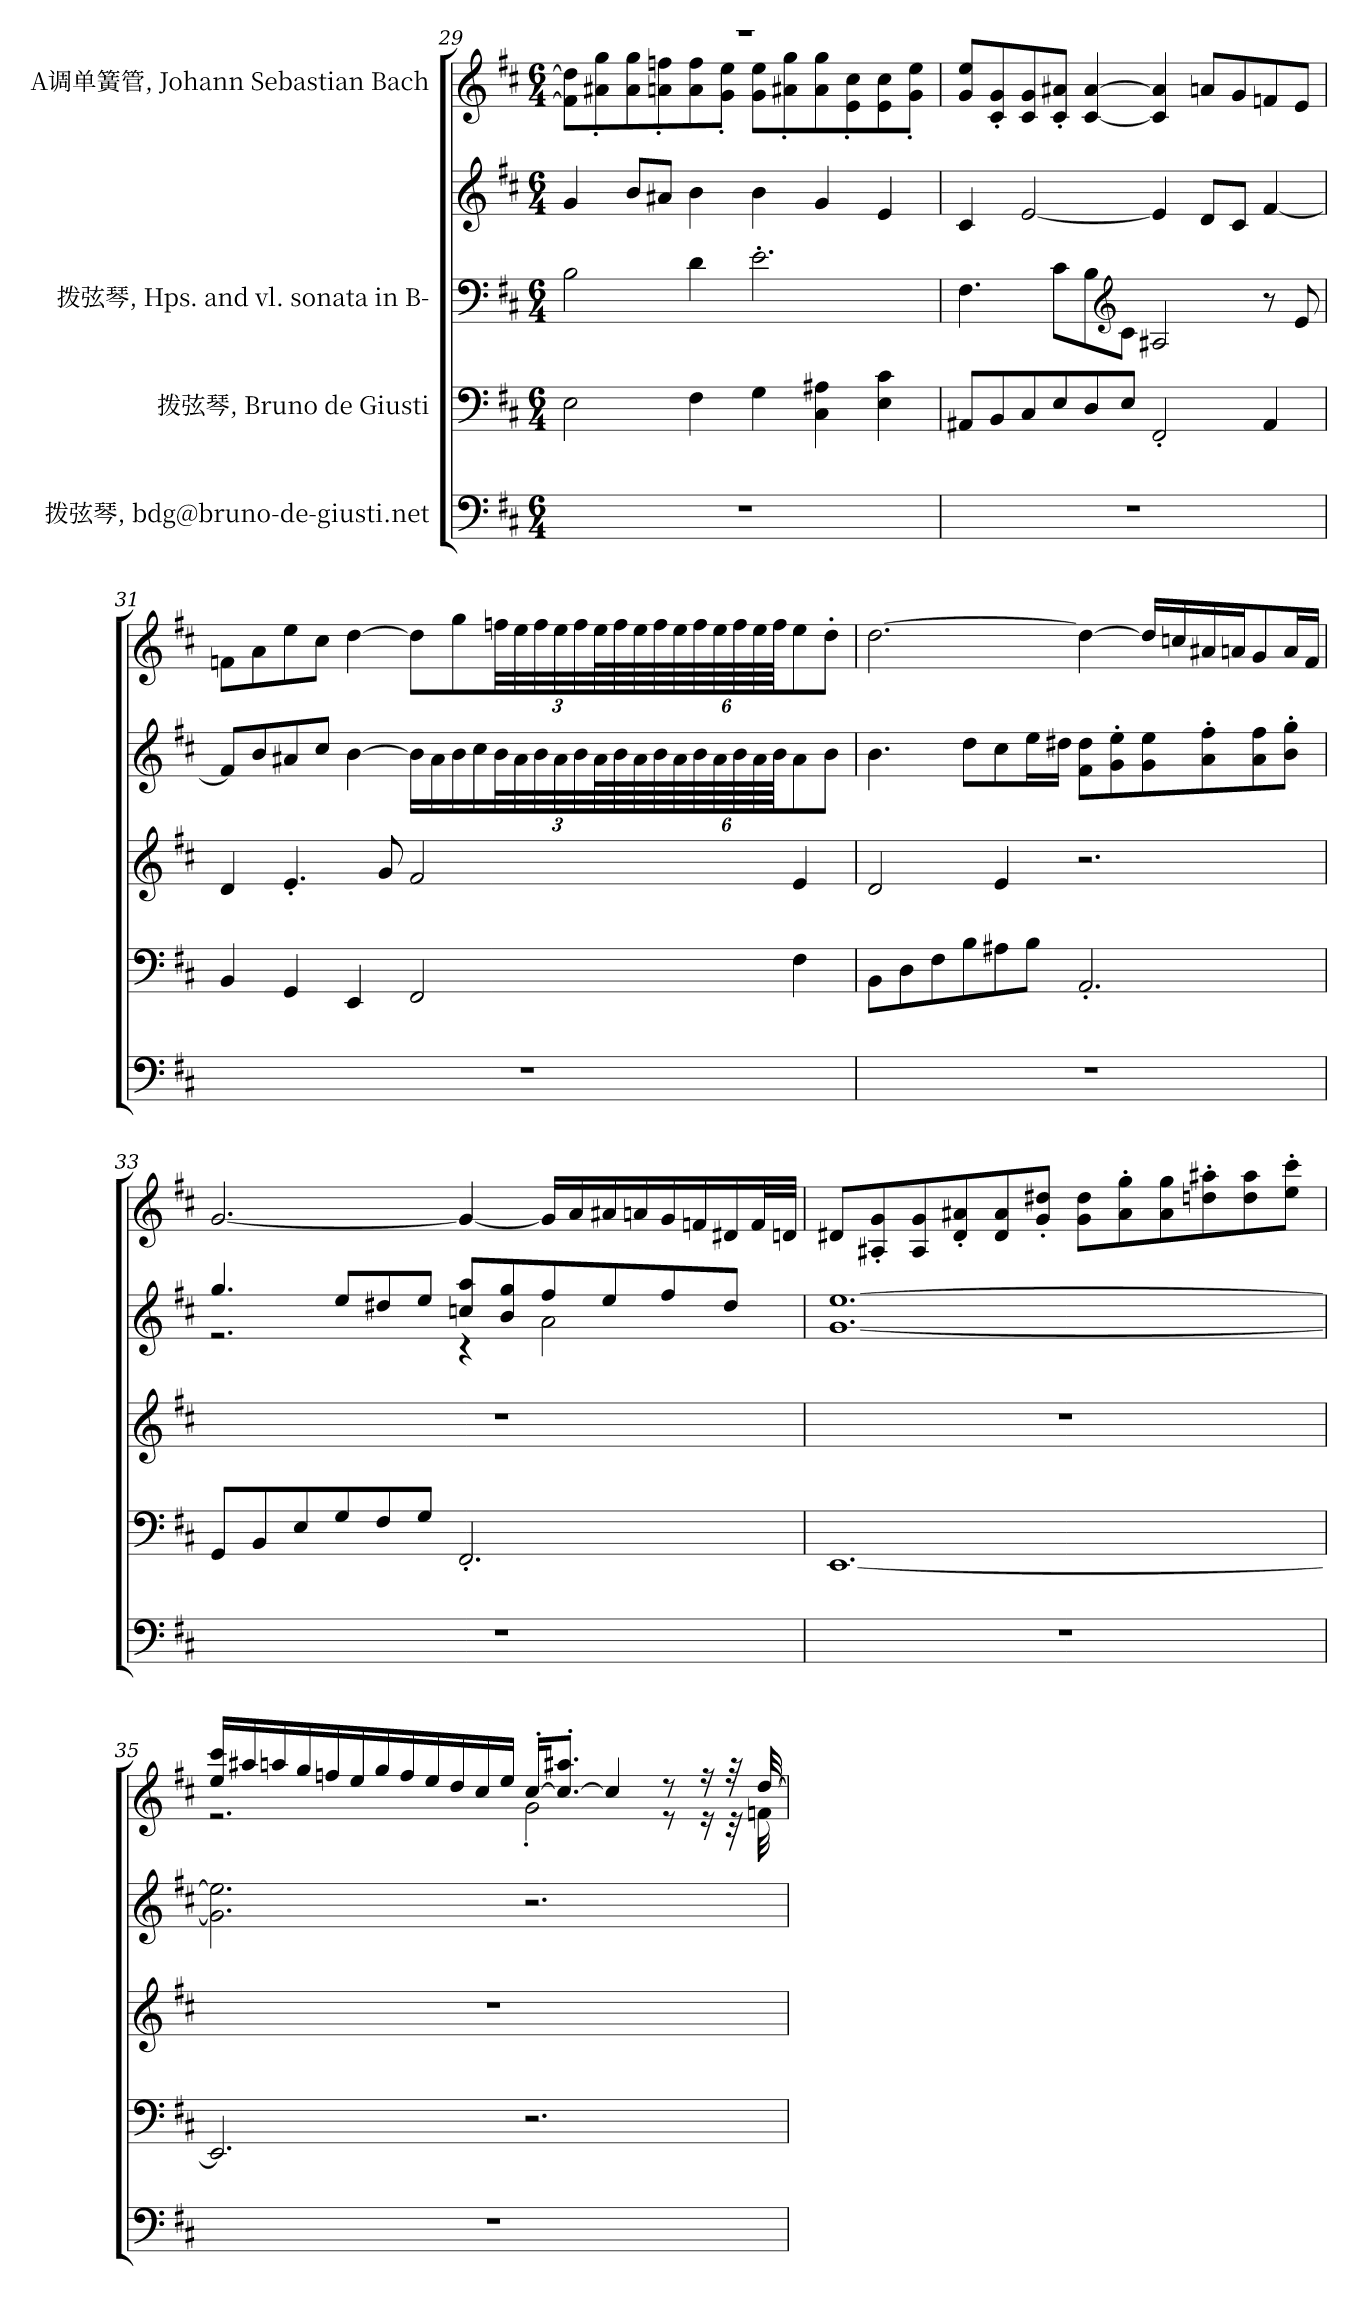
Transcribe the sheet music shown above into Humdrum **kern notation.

**kern	**kern	**kern	**kern	**kern
*part4	*part3	*part2	*part2	*part1
*staff5	*staff4	*staff3	*staff2	*staff1
*I"拨弦琴, bdg@bruno-de-giusti.net	*I"拨弦琴, Bruno de Giusti	*I"拨弦琴, Hps. and vl. sonata in B-	*	*I"A调单簧管, Johann Sebastian Bach
!!LO:LB:g=z
*clefF4	*clefF4	*clefF4	*clefG2	*clefG2
*	*	*	*	*ITrd2c3
*k[f#c#]	*k[f#c#]	*k[f#c#]	*k[f#c#]	*k[f#c#g#d#a#]
*M6/4	*M6/4	*M6/4	*M6/4	*M6/4
*MM52	*MM52	*MM52	*MM52	*MM52
=29	=29	=29	=29	=29
*	*	*	*	*^
1.r	2E\	2B\	4g/	1.r	8d\] 8b\]L
.	.	.	.	.	8f##X\' 8ee\'
.	.	.	8b/L	.	8f##\ 8ee\
*	*	*	*	*MM52	*
.	.	.	8a#X/J	.	8f#X\' 8ddn\'
.	4F#\	4d\	4b\	.	8f#\ 8dd\
.	.	.	.	.	8e\' 8cc#\'J
*	*	*	*	*MM48	*
.	4G\	2.e'\	4b\	.	8e\ 8cc#\L
*	*	*	*	*MM50	*
.	.	.	.	.	8f##X\' 8ee\'
*	*	*	*	*MM52	*
.	4C#\ 4A#X\	.	4g/	.	8f##\ 8ee\
.	.	.	.	.	8c#\' 8a#\'
.	4E\ 4c#\	.	4e/	.	8c#\ 8a#\
.	.	.	.	.	8e\' 8cc#\'J
*	*	*	*	*v	*v
=30	=30	=30	=30	=30
*	*	*	*	*MM51
1.r	8AA#X/L	4.F#\	4c#/	8e/ 8cc#/L
*	*	*	*	*MM50
.	8BB/	.	.	8A#/' 8e/'
*	*	*	*	*MM52
.	8C#/	.	[2e/	8A#/ 8e/
.	8E/	8c#\L	.	8A#/' 8f##X/'J
*	*	*	*	*MM45
.	8D/	8B\	.	[4A#/ [4f##/
*	*	*clefG2	*	*
.	8E/J	8c#\J	.	.
*	*	*	*	*MM45
.	2FF#'/	2A#X/	4e/]	4A#/] 4f##/]
.	.	.	8d/L	8f#X/L
*	*	*	*	*MM52
.	.	.	8c#/J	8e/
.	4AA#/	8r	[4f#/	8dn/
*	*	*	*	*MM48
.	.	8e/	.	8c#/J
!!LO:PB:g=z
=31	=31	=31	=31	=31
*	*	*	*	*MM45
1.r	4BB/	4d/	8f#/L]	8dn\L
.	.	.	8b/	8f#\
*	*	*	*	*MM52
.	4GG/	4.e'/	8a#X/	8cc#\
.	.	.	8cc#/J	8a#\J
.	4EE/	.	[4b\	[4b\
.	.	8g/	.	.
.	2FF#/	2f#/	16b\LL]	8b\L]
.	.	.	16a#\	.
*	*	*	*	*MM44
.	.	.	16b\	8ee\
.	.	.	16cc#\	.
.	.	.	32b\L	32ddn\LL
*	*	*	*	*MM43
.	.	.	32a#\	32cc#\
*	*	*	*Xbrackettup	*Xbrackettup
.	.	.	48b\	48dd\
.	.	.	48a#\	48cc#\
.	.	.	48b\	48dd\
.	.	.	64a#\L	64cc#\L
.	.	.	64b\	64dd\
.	.	.	64a#\	64cc#\
.	.	.	64b\	64dd\
*	*	*	*	*MM42
.	.	.	96a#\	96cc#\
.	.	.	96b\	96dd\
.	.	.	96a#\	96cc#\
.	.	.	96b\	96dd\
.	.	.	96a#\	96cc#\
.	.	.	96b\JJJ	96dd\JJJ
.	4F#\	4e/	8a#\	8cc#\
.	.	.	8b\J	8b'\J
!!LO:LB:g=z
=32	=32	=32	=32	=32
*	*	*	*	*MM52
1.r	8BB\L	2d/	4.b\	[2.b\
.	8D\	.	.	.
.	8F#\	.	.	.
.	8B\	.	8dd\L	.
.	8A#X\	4e/	8cc#\	.
.	8B\J	.	16ee\L	.
.	.	.	16dd#X\JJ	.
*	*	*	*	*MM48
.	2.AA'/	2.r	8f#\ 8dd#\L	4b\_
.	.	.	8g\' 8ee\'	.
*	*	*	*	*MM52
.	.	.	8g\ 8ee\	16b/LL]
.	.	.	.	16an/
.	.	.	8a\' 8ff#\'	16f##X/
.	.	.	.	16f#X/J
.	.	.	8a\ 8ff#\	8e/
*	*	*	*	*MM50
.	.	.	8b\' 8gg\'J	16f#/L
*	*	*	*	*MM49
.	.	.	.	16d#/JJ
=33	=33	=33	=33	=33
*	*	*	*	*MM52
*	*	*	*^	*
1.r	8GG/L	1.r	4.gg/	2.r	[2.e/
.	8BB/	.	.	.	.
.	8E/	.	.	.	.
.	8G/	.	8ee/L	.	.
.	8F#/	.	8dd#X/	.	.
.	8G/J	.	8ee/J	.	.
*	*	*	*	*	*MM47
.	2.FF#'/	.	8ccn/ 8aa/L	4r	4e/_
.	.	.	8b/ 8gg/	.	.
.	.	.	8ff#/	2a\	16e/LL]
.	.	.	.	.	16f#/
*	*	*	*	*	*MM52
.	.	.	8ee/	.	16f##X/
.	.	.	.	.	16f#X/
.	.	.	8ff#/	.	16e/
.	.	.	.	.	16dn/
.	.	.	8dd#/J	.	16B#X/
.	.	.	.	.	32d/L
.	.	.	.	.	32Bn/JJJ
*	*	*	*v	*v	*
!!LO:PB:g=z
=34	=34	=34	=34	=34
*	*	*	*	*MM25
1.r	[1.EE	1.r	[1.g [1.ee	8B#X/L
*	*	*	*	*MM26
.	.	.	.	8F##X/' 8e/'
*	*	*	*	*MM46
.	.	.	.	8F##/ 8e/
.	.	.	.	8B#/' 8f##X/'
*	*	*	*	*MM47
.	.	.	.	8B#/ 8f##/
*	*	*	*	*MM48
.	.	.	.	8e/' 8b#X/'J
*	*	*	*	*MM50
.	.	.	.	8e\ 8b#\L
*	*	*	*	*MM52
.	.	.	.	8f##\' 8ee\'
*	*	*	*	*MM50
.	.	.	.	8f##\ 8ee\
.	.	.	.	8bn\' 8ff##X\'
*	*	*	*	*MM60
.	.	.	.	8b\ 8ff##\
.	.	.	.	8cc#\' 8aa#\'J
=35	=35	=35	=35	=35
*	*	*	*	*MM25
*	*	*	*	*^
1.r	2.EE/]	1.r	2.g\] 2.ee\]	16cc#/ 16aa#/LL	2.r
*	*	*	*	*MM26	*
.	.	.	.	16ff##X/	.
.	.	.	.	16ff#X/	.
.	.	.	.	16ee/	.
*	*	*	*	*MM60	*
.	.	.	.	16ddn/	.
*	*	*	*	*MM70	*
.	.	.	.	16cc#/	.
*	*	*	*	*MM80	*
.	.	.	.	16ee/	.
*	*	*	*	*MM90	*
.	.	.	.	16dd/	.
*	*	*	*	*MM119	*
.	.	.	.	16cc#/	.
*	*	*	*	*MM84	*
.	.	.	.	16b/	.
*	*	*	*	*MM50	*
.	.	.	.	16a#/	.
*	*	*	*	*MM60	*
.	.	.	.	16cc#/JJ	.
*	*	*	*	*MM40	*
.	2.r	.	2.r	[16a#'/KL	2e'\
*	*	*	*	*MM41	*
.	.	.	.	8.a#/_' 8.ff##X/'J	.
.	.	.	.	4a#/]	.
*	*	*	*	*MM67	*
.	.	.	.	8r	8r
.	.	.	.	16r	16r
.	.	.	.	32r	32r
.	.	.	.	[32b/	32dn\
*	*	*	*	*v	*v
=	=	=	=	=
*-	*-	*-	*-	*-
